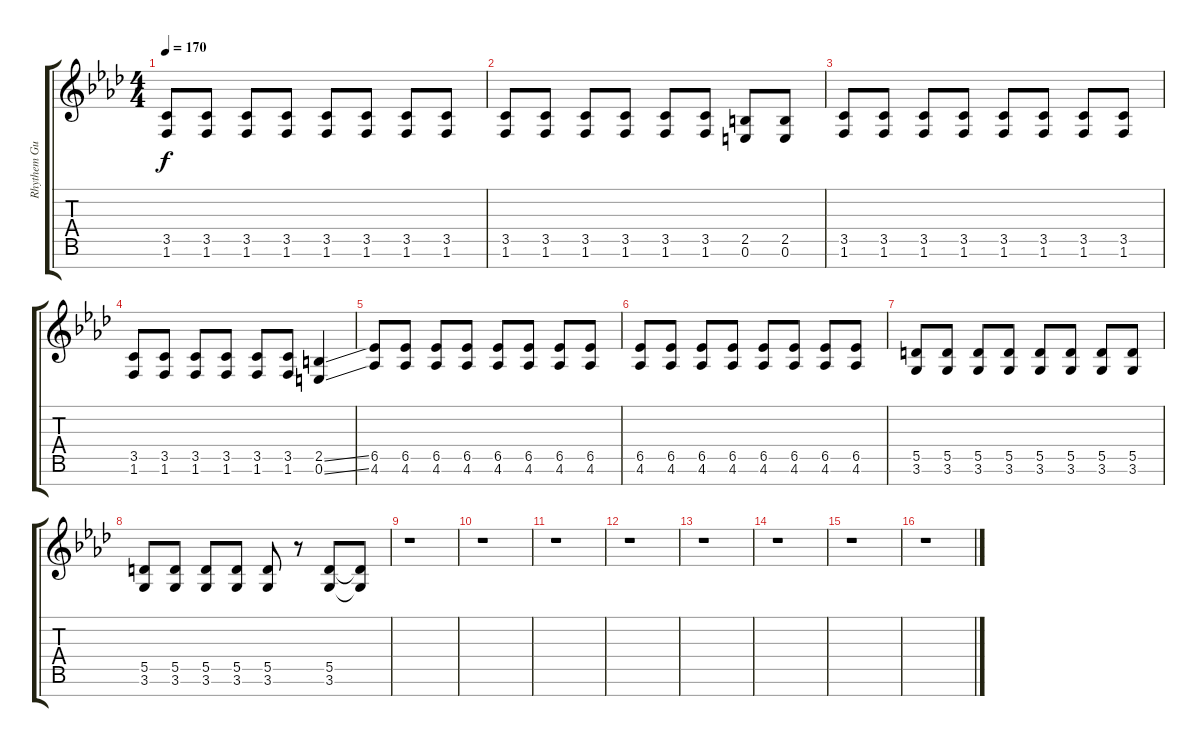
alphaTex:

\track ("Rhythem Guit. 1" "Rhythem Gu") {instrument distortionguitar}
\staff {score tabs}
\tuning (E4 B3 G3 D3 A2 E2 B1) {hide}
\ts (4 4)
\tempo 170
\clef g2
\ks fminor
(3.5 1.6).8{dy f} (3.5 1.6).8 (3.5 1.6).8 (3.5 1.6).8 (3.5 1.6).8 (3.5 1.6).8 (3.5 1.6).8 (3.5 1.6).8 |
(3.5 1.6).8 (3.5 1.6).8 (3.5 1.6).8 (3.5 1.6).8 (3.5 1.6).8 (3.5 1.6).8 (2.5 0.6).8 (2.5 0.6).8 |
(3.5 1.6).8 (3.5 1.6).8 (3.5 1.6).8 (3.5 1.6).8 (3.5 1.6).8 (3.5 1.6).8 (3.5 1.6).8 (3.5 1.6).8 |
(3.5 1.6).8 (3.5 1.6).8 (3.5 1.6).8 (3.5 1.6).8 (3.5 1.6).8 (3.5 1.6).8 (2.5{ss} 0.6{ss}).4 |
(6.5 4.6).8 (6.5 4.6).8 (6.5 4.6).8 (6.5 4.6).8 (6.5 4.6).8 (6.5 4.6).8 (6.5 4.6).8 (6.5 4.6).8 |
(6.5 4.6).8 (6.5 4.6).8 (6.5 4.6).8 (6.5 4.6).8 (6.5 4.6).8 (6.5 4.6).8 (6.5 4.6).8 (6.5 4.6).8 |
(5.5 3.6).8 (5.5 3.6).8 (5.5 3.6).8 (5.5 3.6).8 (5.5 3.6).8 (5.5 3.6).8 (5.5 3.6).8 (5.5 3.6).8 |
(5.5 3.6).8 (5.5 3.6).8 (5.5 3.6).8 (5.5 3.6).8 (5.5 3.6).8 r.8 (5.5 3.6).8 (5.5{t} 3.6{t}).8 |
r.1 |
r.1 |
r.1 |
r.1 |
r.1 |
r.1 |
r.1 |
r.1
